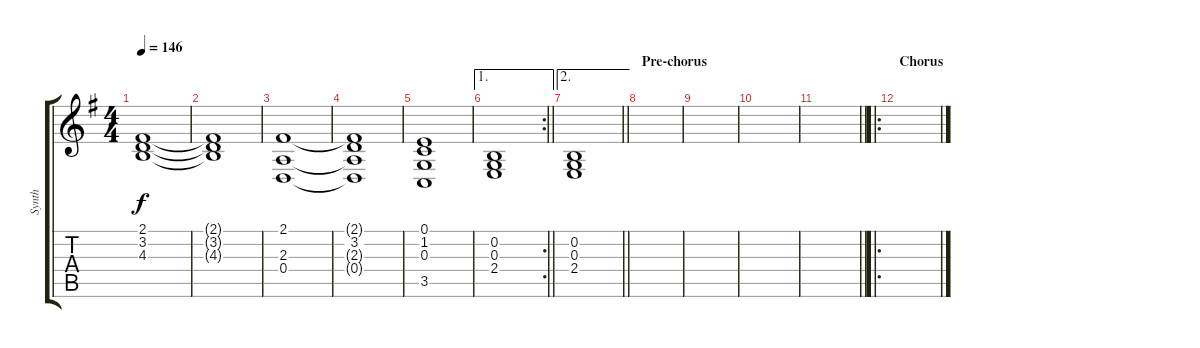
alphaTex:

\track ("Synth" "Synth") {instrument synthstrings1}
\staff {score tabs}
\tuning (E4 B3 G3 D3 A2 E2) {hide}
\ts (4 4)
\tempo 146
\clef g2
\ks eminor
(2.1 3.2 4.3).1{dy f} |
(2.1{t} 3.2{t} 4.3{t}).1 |
(2.1 2.3 0.4).1 |
(2.1{t} 3.2 2.3{t} 0.4{t}).1 |
(0.1 1.2 0.3 3.5).1 |
\ae 1
\rc 2
\barLineRight lightlight
(0.2 0.3 2.4).1 |
\ae 2
\barLineRight lightlight
(0.2 0.3 2.4).1 |
\section ("" "Pre-chorus")
|
|
|
\barLineRight lightlight
|
\ro
\section ("" "Chorus")
